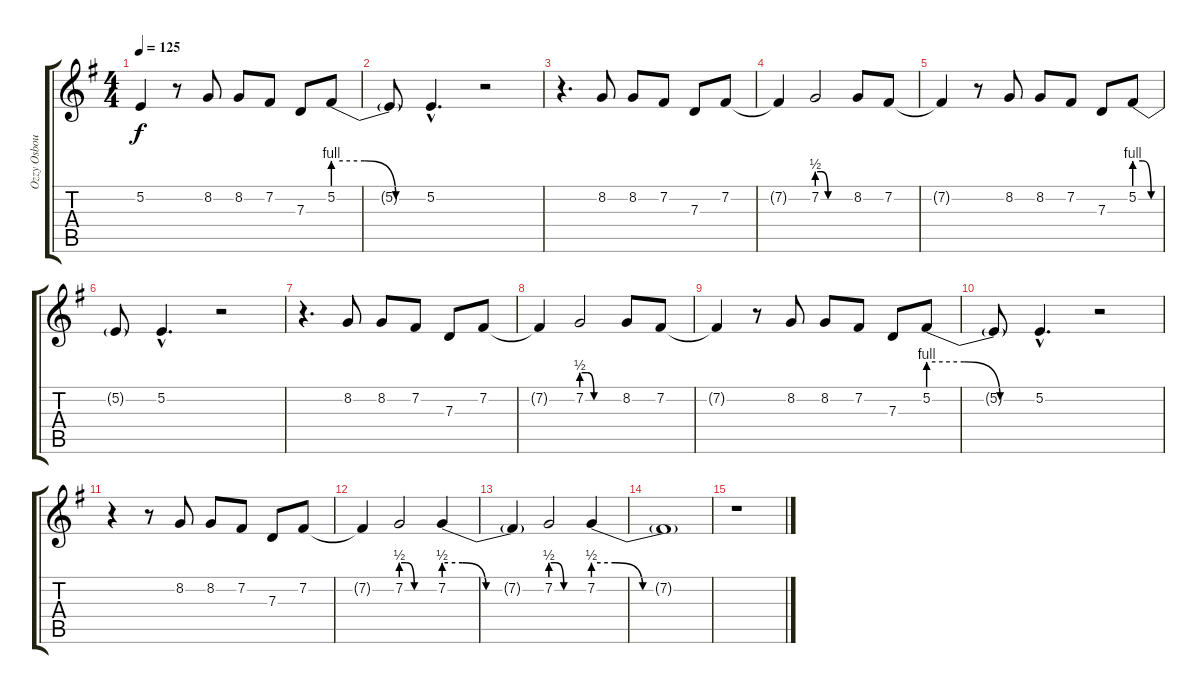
\track ("Ozzy Osbourne " "Ozzy Osbou") {instrument lead2sawtooth}
\staff {score tabs}
\tuning (E4 B3 G3 D3 A2 E2) {hide}
\ts (4 4)
\tempo 125
\clef g2
\ks eminor
5.2{t}.4{dy f} r.8 8.2.8 8.2.8 7.2.8 7.3.8 5.2{be (custom 0 4 20 4 40 0 60 0)}.8 |
5.2{t}.8 5.2{hac}.4{d} r.2 |
r.4{d} 8.2.8 8.2.8 7.2.8 7.3.8 7.2.8 |
7.2{t}.4 7.2{be (custom 0 2 9 2 20 0 40 0 60 0)}.2 8.2.8 7.2.8 |
7.2{t}.4 r.8 8.2.8 8.2.8 7.2.8 7.3.8 5.2{be (custom 0 4 20 4 40 0 60 0)}.8 |
5.2{t}.8 5.2{hac}.4{d} r.2 |
r.4{d} 8.2.8 8.2.8 7.2.8 7.3.8 7.2.8 |
7.2{t}.4 7.2{be (custom 0 2 10 2 20 0 40 0 60 0)}.2 8.2.8 7.2.8 |
7.2{t}.4 r.8 8.2.8 8.2.8 7.2.8 7.3.8 5.2{be (custom 0 4 20 4 40 0 60 0)}.8 |
5.2{t}.8 5.2{hac}.4{d} r.2 |
r.4 r.8 8.2.8 8.2.8 7.2.8 7.3.8 7.2.8 |
7.2{t}.4 7.2{be (custom 0 2 10 2 24 0 40 0 60 0)}.2 7.2{be (custom 0 2 11 2 25 0 40 0 60 0)}.4 |
7.2{t}.4 7.2{be (custom 0 2 10 2 24 0 40 0 60 0)}.2 7.2{be (custom 0 2 11 2 25 0 40 0 60 0)}.4 |
7.2{t}.1 |
r.1
